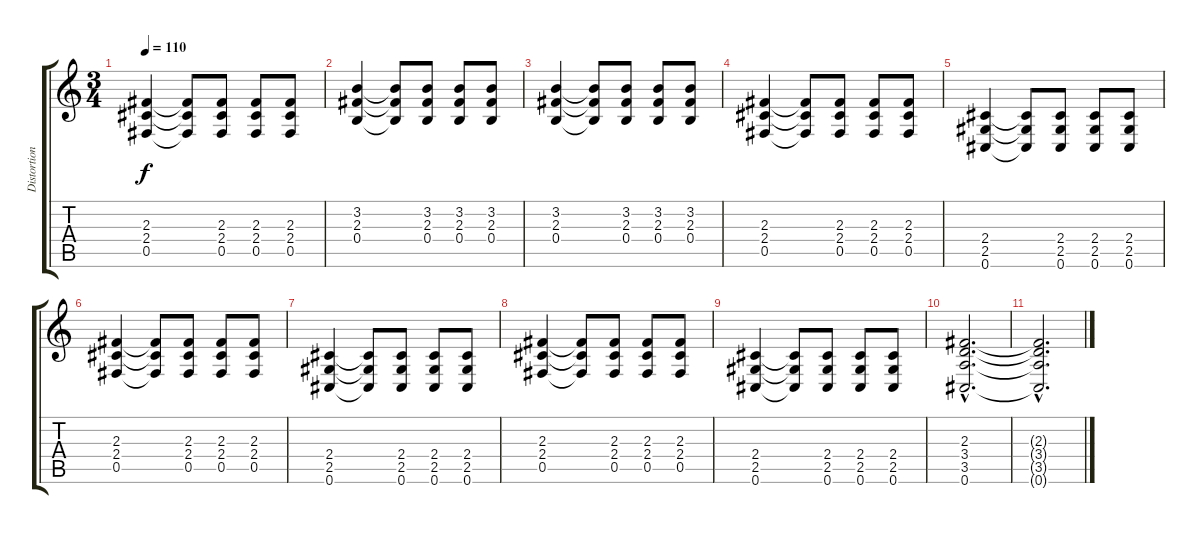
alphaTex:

\track ("Distortion" "Distortion") {instrument distortionguitar}
\staff {score tabs}
\tuning (Db4 Ab3 E3 B2 Gb2 Db2) {hide}
\ts (3 4)
\tempo 110
\clef g2
\ks c
(2.3 2.4 0.5).4{dy f} (2.3{t} 2.4{t} 0.5{t}).8 (2.3 2.4 0.5).8 (2.3 2.4 0.5).8 (2.3 2.4 0.5).8 |
(3.2 2.3 0.4).4 (3.2{t} 2.3{t} 0.4{t}).8 (3.2 2.3 0.4).8 (3.2 2.3 0.4).8 (3.2 2.3 0.4).8 |
(3.2 2.3 0.4).4 (3.2{t} 2.3{t} 0.4{t}).8 (3.2 2.3 0.4).8 (3.2 2.3 0.4).8 (3.2 2.3 0.4).8 |
(2.3 2.4 0.5).4 (2.3{t} 2.4{t} 0.5{t}).8 (2.3 2.4 0.5).8 (2.3 2.4 0.5).8 (2.3 2.4 0.5).8 |
(2.4 2.5 0.6).4 (2.4{t} 2.5{t} 0.6{t}).8 (2.4 2.5 0.6).8 (2.4 2.5 0.6).8 (2.4 2.5 0.6).8 |
(2.3 2.4 0.5).4 (2.3{t} 2.4{t} 0.5{t}).8 (2.3 2.4 0.5).8 (2.3 2.4 0.5).8 (2.3 2.4 0.5).8 |
(2.4 2.5 0.6).4 (2.4{t} 2.5{t} 0.6{t}).8 (2.4 2.5 0.6).8 (2.4 2.5 0.6).8 (2.4 2.5 0.6).8 |
(2.3 2.4 0.5).4 (2.3{t} 2.4{t} 0.5{t}).8 (2.3 2.4 0.5).8 (2.3 2.4 0.5).8 (2.3 2.4 0.5).8 |
(2.4 2.5 0.6).4 (2.4{t} 2.5{t} 0.6{t}).8 (2.4 2.5 0.6).8 (2.4 2.5 0.6).8 (2.4 2.5 0.6).8 |
(2.3{hac} 3.4{hac} 3.5{hac} 0.6{hac}).2{d volume 0} |
(2.3{hac t} 3.4{hac t} 3.5{hac t} 0.6{hac t}).2{d}
